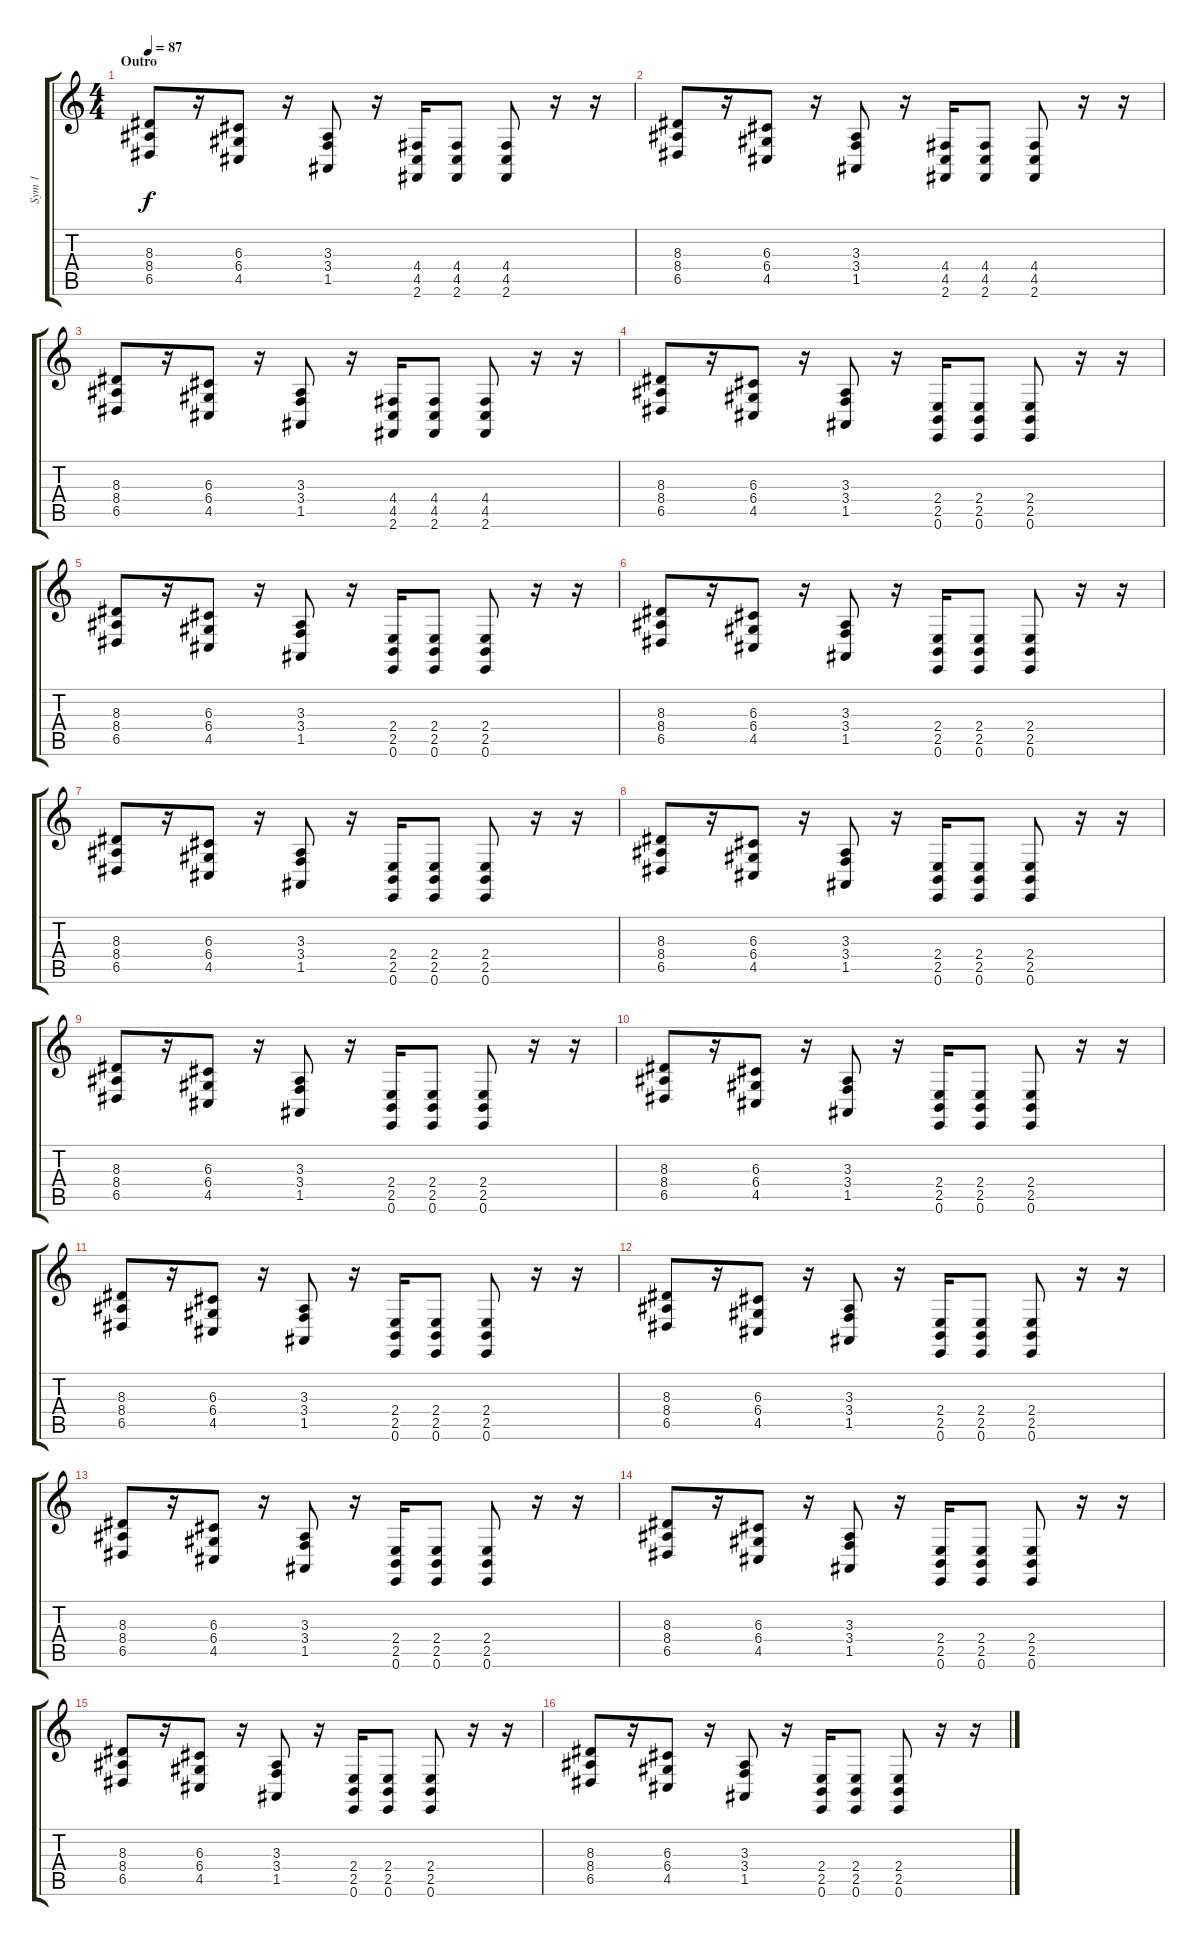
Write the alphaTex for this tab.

\track ("Sym 1" "Sym 1") {instrument stringensemble1}
\staff {score tabs}
\tuning (E4 B3 G3 D3 A2 E2) {hide}
\ts (4 4)
\section ("" "Outro")
\tempo 87
\clef g2
\ks c
(8.3 8.4 6.5).8{dy f} r.16 (6.3 6.4 4.5).8 r.16 (3.3 3.4 1.5).8 r.16 (4.4 4.5 2.6).16 (4.4 4.5 2.6).8 (4.4 4.5 2.6).8 r.16 r.16 |
(8.3 8.4 6.5).8 r.16 (6.3 6.4 4.5).8 r.16 (3.3 3.4 1.5).8 r.16 (4.4 4.5 2.6).16 (4.4 4.5 2.6).8 (4.4 4.5 2.6).8 r.16 r.16 |
(8.3 8.4 6.5).8 r.16 (6.3 6.4 4.5).8 r.16 (3.3 3.4 1.5).8 r.16 (4.4 4.5 2.6).16 (4.4 4.5 2.6).8 (4.4 4.5 2.6).8 r.16 r.16 |
(8.3 8.4 6.5).8 r.16 (6.3 6.4 4.5).8 r.16 (3.3 3.4 1.5).8 r.16 (2.4 2.5 0.6).16 (2.4 2.5 0.6).8 (2.4 2.5 0.6).8 r.16 r.16 |
(8.3 8.4 6.5).8 r.16 (6.3 6.4 4.5).8 r.16 (3.3 3.4 1.5).8 r.16 (2.4 2.5 0.6).16 (2.4 2.5 0.6).8 (2.4 2.5 0.6).8 r.16 r.16 |
(8.3 8.4 6.5).8 r.16 (6.3 6.4 4.5).8 r.16 (3.3 3.4 1.5).8 r.16 (2.4 2.5 0.6).16 (2.4 2.5 0.6).8 (2.4 2.5 0.6).8 r.16 r.16 |
(8.3 8.4 6.5).8 r.16 (6.3 6.4 4.5).8 r.16 (3.3 3.4 1.5).8 r.16 (2.4 2.5 0.6).16 (2.4 2.5 0.6).8 (2.4 2.5 0.6).8 r.16 r.16 |
(8.3 8.4 6.5).8 r.16 (6.3 6.4 4.5).8 r.16 (3.3 3.4 1.5).8 r.16 (2.4 2.5 0.6).16 (2.4 2.5 0.6).8 (2.4 2.5 0.6).8 r.16 r.16 |
(8.3 8.4 6.5).8 r.16 (6.3 6.4 4.5).8 r.16 (3.3 3.4 1.5).8 r.16 (2.4 2.5 0.6).16 (2.4 2.5 0.6).8 (2.4 2.5 0.6).8 r.16 r.16 |
(8.3 8.4 6.5).8 r.16 (6.3 6.4 4.5).8 r.16 (3.3 3.4 1.5).8 r.16 (2.4 2.5 0.6).16 (2.4 2.5 0.6).8 (2.4 2.5 0.6).8 r.16 r.16 |
(8.3 8.4 6.5).8 r.16 (6.3 6.4 4.5).8 r.16 (3.3 3.4 1.5).8 r.16 (2.4 2.5 0.6).16 (2.4 2.5 0.6).8 (2.4 2.5 0.6).8 r.16 r.16 |
(8.3 8.4 6.5).8 r.16 (6.3 6.4 4.5).8 r.16 (3.3 3.4 1.5).8 r.16 (2.4 2.5 0.6).16 (2.4 2.5 0.6).8 (2.4 2.5 0.6).8 r.16 r.16 |
(8.3 8.4 6.5).8 r.16 (6.3 6.4 4.5).8 r.16 (3.3 3.4 1.5).8 r.16 (2.4 2.5 0.6).16 (2.4 2.5 0.6).8 (2.4 2.5 0.6).8 r.16 r.16 |
(8.3 8.4 6.5).8 r.16 (6.3 6.4 4.5).8 r.16 (3.3 3.4 1.5).8 r.16 (2.4 2.5 0.6).16 (2.4 2.5 0.6).8 (2.4 2.5 0.6).8 r.16 r.16 |
(8.3 8.4 6.5).8 r.16 (6.3 6.4 4.5).8 r.16 (3.3 3.4 1.5).8 r.16 (2.4 2.5 0.6).16 (2.4 2.5 0.6).8 (2.4 2.5 0.6).8 r.16 r.16 |
(8.3 8.4 6.5).8 r.16 (6.3 6.4 4.5).8 r.16 (3.3 3.4 1.5).8 r.16 (2.4 2.5 0.6).16 (2.4 2.5 0.6).8 (2.4 2.5 0.6).8 r.16 r.16
